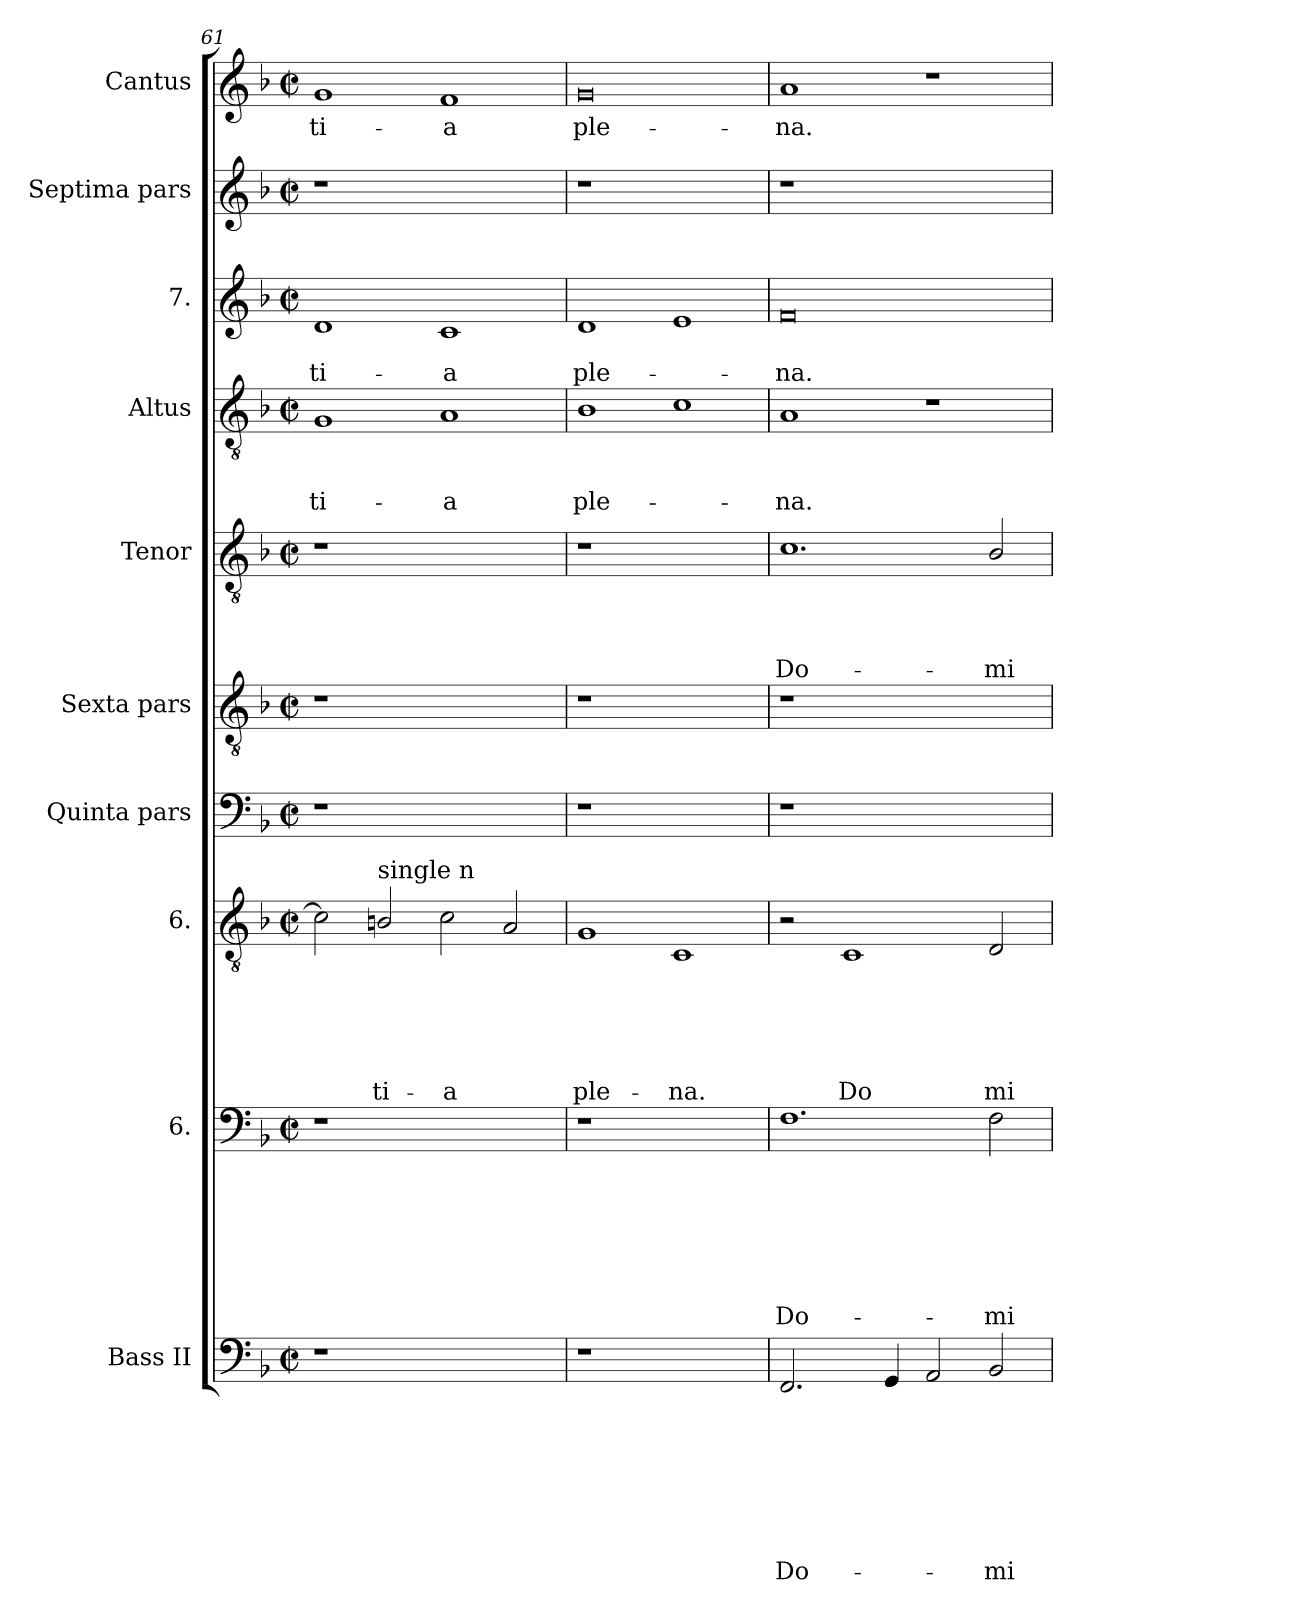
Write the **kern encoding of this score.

**kern	**text	**text	**text	**text	**text	**text	**text	**text	**kern	**text	**text	**text	**text	**text	**text	**text	**kern	**text	**text	**text	**text	**text	**text	**kern	**kern	**kern	**text	**text	**text	**text	**kern	**text	**text	**text	**kern	**text	**text	**kern	**kern	**text
*part10	*part10	*part10	*part10	*part10	*part10	*part10	*part10	*part10	*part9	*part9	*part9	*part9	*part9	*part9	*part9	*part9	*part8	*part8	*part8	*part8	*part8	*part8	*part8	*part7	*part6	*part5	*part5	*part5	*part5	*part5	*part4	*part4	*part4	*part4	*part3	*part3	*part3	*part2	*part1	*part1
*staff10	*staff10	*staff10	*staff10	*staff10	*staff10	*staff10	*staff10	*staff10	*staff9	*staff9	*staff9	*staff9	*staff9	*staff9	*staff9	*staff9	*staff8	*staff8	*staff8	*staff8	*staff8	*staff8	*staff8	*staff7	*staff6	*staff5	*staff5	*staff5	*staff5	*staff5	*staff4	*staff4	*staff4	*staff4	*staff3	*staff3	*staff3	*staff2	*staff1	*staff1
*I"Bass II	*	*	*	*	*	*	*	*	*I"6.	*	*	*	*	*	*	*	*I"6.	*	*	*	*	*	*	*I"Quinta pars	*I"Sexta pars	*I"Tenor	*	*	*	*	*I"Altus	*	*	*	*I"7.	*	*	*I"Septima pars	*I"Cantus	*
*I'B.	*	*	*	*	*	*	*	*	*	*	*	*	*	*	*	*	*	*	*	*	*	*	*	*	*	*I'T.	*	*	*	*	*I'A.	*	*	*	*	*	*	*	*I'C.	*
*clefF4	*	*	*	*	*	*	*	*	*clefF4	*	*	*	*	*	*	*	*clefGv2	*	*	*	*	*	*	*clefF4	*clefGv2	*clefGv2	*	*	*	*	*clefGv2	*	*	*	*clefG2	*	*	*clefG2	*clefG2	*
*k[b-]	*	*	*	*	*	*	*	*	*k[b-]	*	*	*	*	*	*	*	*k[b-]	*	*	*	*	*	*	*k[b-]	*k[b-]	*k[b-]	*	*	*	*	*k[b-]	*	*	*	*k[b-]	*	*	*k[b-]	*k[b-]	*
*F:	*	*	*	*	*	*	*	*	*F:	*	*	*	*	*	*	*	*F:	*	*	*	*	*	*	*F:	*F:	*F:	*	*	*	*	*F:	*	*	*	*F:	*	*	*F:	*F:	*
*M2/2	*	*	*	*	*	*	*	*	*M2/2	*	*	*	*	*	*	*	*M2/2	*	*	*	*	*	*	*M2/2	*M2/2	*M2/2	*	*	*	*	*M2/2	*	*	*	*M2/2	*	*	*M2/2	*M2/2	*
*met(c|)	*	*	*	*	*	*	*	*	*met(c|)	*	*	*	*	*	*	*	*met(c|)	*	*	*	*	*	*	*met(c|)	*met(c|)	*met(c|)	*	*	*	*	*met(c|)	*	*	*	*met(c|)	*	*	*met(c|)	*met(c|)	*
=61	=61	=61	=61	=61	=61	=61	=61	=61	=61	=61	=61	=61	=61	=61	=61	=61	=61	=61	=61	=61	=61	=61	=61	=61	=61	=61	=61	=61	=61	=61	=61	=61	=61	=61	=61	=61	=61	=61	=61	=61
!	!	!	!	!	!	!	!	!	!	!	!	!	!	!	!	!	!	!	!	!	!	!	!	!	!	!	!	!	!	!	!	!	!	!LO:LY:b	!	!	!LO:LY:b	!	!	!LO:LY:b
1r	.	.	.	.	.	.	.	.	1r	.	.	.	.	.	.	.	2c\]	.	.	.	.	.	.	1r	1r	1r	.	.	.	.	1G	.	.	-ti-	1d	.	-ti-	1r	1g	-ti-
!	!	!	!	!	!	!	!	!	!	!	!	!	!	!	!	!	!LO:TX:a:t=single n	!	!	!	!	!	!	!	!	!	!	!	!	!	!	!	!	!	!	!	!	!	!	!
!	!	!	!	!	!	!	!	!	!	!	!	!	!	!	!	!	!	!	!	!	!	!	!LO:LY:b	!	!	!	!	!	!	!	!	!	!	!	!	!	!	!	!	!
.	.	.	.	.	.	.	.	.	.	.	.	.	.	.	.	.	2B/	.	.	.	.	.	-ti-	.	.	.	.	.	.	.	.	.	.	.	.	.	.	.	.	.
!	!	!	!	!	!	!	!	!	!	!	!	!	!	!	!	!	!	!	!	!	!	!	!LO:LY:b	!	!	!	!	!	!	!	!	!	!	!LO:LY:b	!	!	!LO:LY:b	!	!	!LO:LY:b
1ryy	.	.	.	.	.	.	.	.	1ryy	.	.	.	.	.	.	.	2c\	.	.	.	.	.	-a	1ryy	1ryy	1ryy	.	.	.	.	1A	.	.	-a	1c	.	-a	1ryy	1f	-a
.	.	.	.	.	.	.	.	.	.	.	.	.	.	.	.	.	2A/	.	.	.	.	.	.	.	.	.	.	.	.	.	.	.	.	.	.	.	.	.	.	.
=62	=62	=62	=62	=62	=62	=62	=62	=62	=62	=62	=62	=62	=62	=62	=62	=62	=62	=62	=62	=62	=62	=62	=62	=62	=62	=62	=62	=62	=62	=62	=62	=62	=62	=62	=62	=62	=62	=62	=62	=62
!	!	!	!	!	!	!	!	!	!	!	!	!	!	!	!	!	!	!	!	!	!	!	!LO:LY:b	!	!	!	!	!	!	!	!	!	!	!LO:LY:b	!	!	!LO:LY:b	!	!	!LO:LY:b
1r	.	.	.	.	.	.	.	.	1r	.	.	.	.	.	.	.	1G	.	.	.	.	.	ple-	1r	1r	1r	.	.	.	.	1B-	.	.	ple-	1d	.	ple-	1r	0g	ple-
!	!	!	!	!	!	!	!	!	!	!	!	!	!	!	!	!	!	!	!	!	!	!	!LO:LY:b	!	!	!	!	!	!	!	!	!	!	!	!	!	!	!	!	!
1ryy	.	.	.	.	.	.	.	.	1ryy	.	.	.	.	.	.	.	1C	.	.	.	.	.	-na.	1ryy	1ryy	1ryy	.	.	.	.	1c	.	.	.	1e	.	.	1ryy	.	.
!!LO:PB:g=z
=63	=63	=63	=63	=63	=63	=63	=63	=63	=63	=63	=63	=63	=63	=63	=63	=63	=63	=63	=63	=63	=63	=63	=63	=63	=63	=63	=63	=63	=63	=63	=63	=63	=63	=63	=63	=63	=63	=63	=63	=63
!	!	!	!	!	!	!	!	!LO:LY:b	!	!	!	!	!	!	!	!LO:LY:b	!	!	!	!	!	!	!	!	!	!	!	!	!	!LO:LY:b	!	!	!	!LO:LY:b	!	!	!LO:LY:b	!	!	!LO:LY:b
2.FF/	.	.	.	.	.	.	.	Do-	1.F	.	.	.	.	.	.	Do-	2r	.	.	.	.	.	.	1r	1r	1.c	.	.	.	Do-	1A	.	.	-na.	0f	.	-na.	1r	1a	-na.
!	!	!	!	!	!	!	!	!	!	!	!	!	!	!	!	!	!	!	!	!	!	!	!LO:LY:b	!	!	!	!	!	!	!	!	!	!	!	!	!	!	!	!	!
.	.	.	.	.	.	.	.	.	.	.	.	.	.	.	.	.	1C	.	.	.	.	.	Do	.	.	.	.	.	.	.	.	.	.	.	.	.	.	.	.	.
4GG/	.	.	.	.	.	.	.	.	.	.	.	.	.	.	.	.	.	.	.	.	.	.	.	.	.	.	.	.	.	.	.	.	.	.	.	.	.	.	.	.
2AA/	.	.	.	.	.	.	.	.	.	.	.	.	.	.	.	.	.	.	.	.	.	.	.	1ryy	1ryy	.	.	.	.	.	1r	.	.	.	.	.	.	1ryy	1r	.
!	!	!	!	!	!	!	!	!LO:LY:b	!	!	!	!	!	!	!	!LO:LY:b	!	!	!	!	!	!	!LO:LY:b	!	!	!	!	!	!	!LO:LY:b	!	!	!	!	!	!	!	!	!	!
2BB-/	.	.	.	.	.	.	.	-mi-	2F\	.	.	.	.	.	.	-mi-	2D/	.	.	.	.	.	mi-	.	.	2B-/	.	.	.	-mi-	.	.	.	.	.	.	.	.	.	.
=	=	=	=	=	=	=	=	=	=	=	=	=	=	=	=	=	=	=	=	=	=	=	=	=	=	=	=	=	=	=	=	=	=	=	=	=	=	=	=	=
*-	*-	*-	*-	*-	*-	*-	*-	*-	*-	*-	*-	*-	*-	*-	*-	*-	*-	*-	*-	*-	*-	*-	*-	*-	*-	*-	*-	*-	*-	*-	*-	*-	*-	*-	*-	*-	*-	*-	*-	*-
